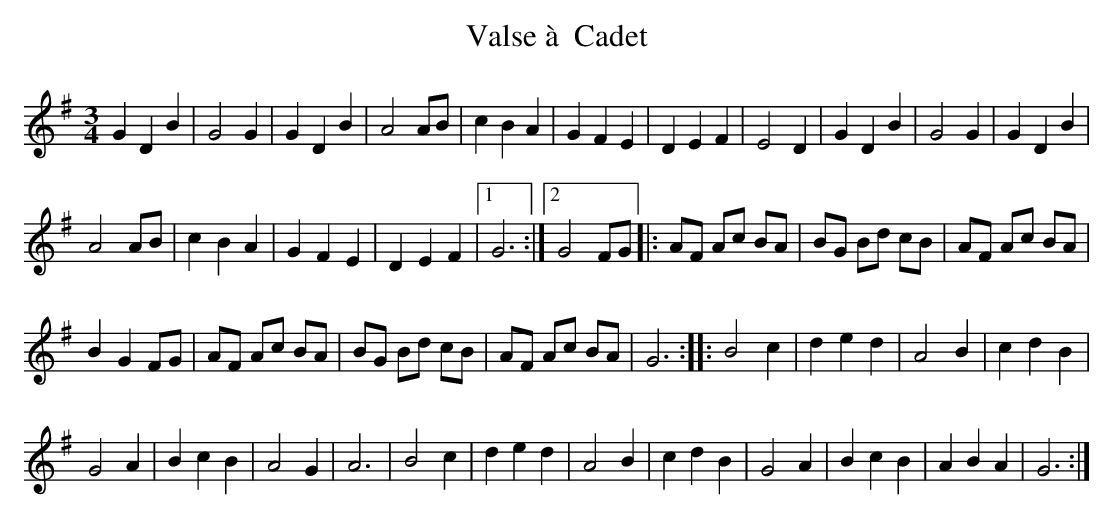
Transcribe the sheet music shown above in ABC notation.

X:1
T:Valse à  Cadet
M:3/4
L:1/4
K:G
GDB|G2G|GDB|A2A/B/|cBA|GFE|\
DEF|E2D|GDB|G2G|GDB|
A2A/B/|cBA|GFE|DEF|1 G3:|2 G2 F/G/\
|:A/F/ A/c/ B/A/|B/G/ B/d/ c/B/|A/F/ A/c/ B/A/|
BGF/G/|A/F/ A/c/ B/A/|B/G/ B/d/ c/B/|\
A/F/ A/c/ B/A/|G3::B2c|ded|A2B|cdB|
G2A|BcB|A2G|A3|B2c|ded|A2B|\
cdB|G2A|BcB|ABA|G3:|
